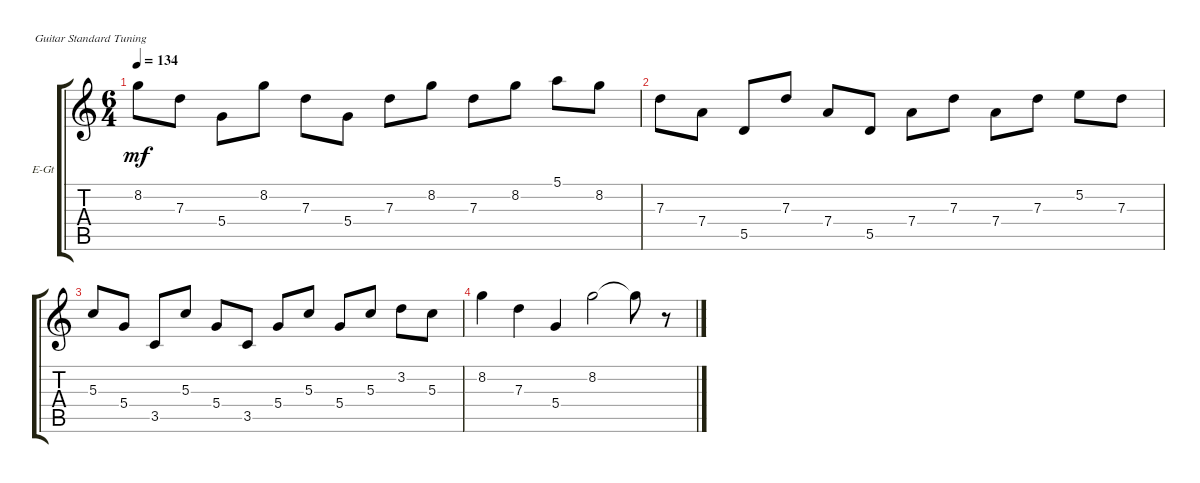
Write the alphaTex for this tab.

\defaultSystemsLayout 4
\bracketExtendMode groupsimilarinstruments
\firstSystemTrackNameOrientation horizontal
\otherSystemsTrackNameOrientation horizontal
\track ("Electric Guitar 2" "E-Gt") {instrument distortionguitar}
\staff {score tabs}
\tuning (E4 B3 G3 D3 A2 E2)
\ts (6 4)
\tempo 134
\clef g2
\scale
0.333333
\ks c
8.2.8{dy mf} 7.3.8 5.4.8 8.2.8 7.3.8 5.4.8 7.3.8 8.2.8 7.3.8 8.2.8 5.1.8 8.2.8 |
\scale
0.333333 7.3.8 7.4.8 5.5.8 7.3.8 7.4.8 5.5.8 7.4.8 7.3.8 7.4.8 7.3.8 5.2.8 7.3.8 |
5.3.8 5.4.8 3.5.8 5.3.8 5.4.8 3.5.8 5.4.8 5.3.8 5.4.8 5.3.8 3.2.8 5.3.8 |
8.2.4 7.3.4 5.4.4 8.2.2 8.2{t}.8 r.8
